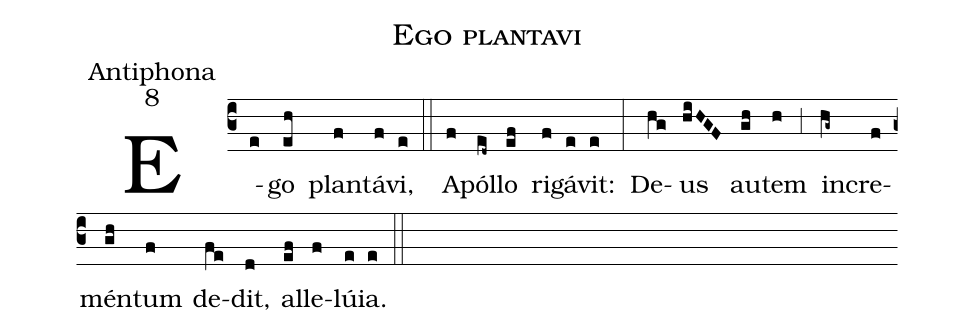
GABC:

name:Ego plantavi;
office-part:Antiphona;
mode:8;
%%
(c3) E(e)go(eh) plan(f)tá(f)vi,(e) (::)
A(f)pól(ed~)lo(ef) ri(f)gá(e)vit:(e) (:)
De(hg)us(hiHGF) au(gh)tem(h) (,3) in(hg~)cre(f)mén(gh)tum(f) de(fe)dit,(d) al(ef)le(f)lú(e)ia.(e) (::)
